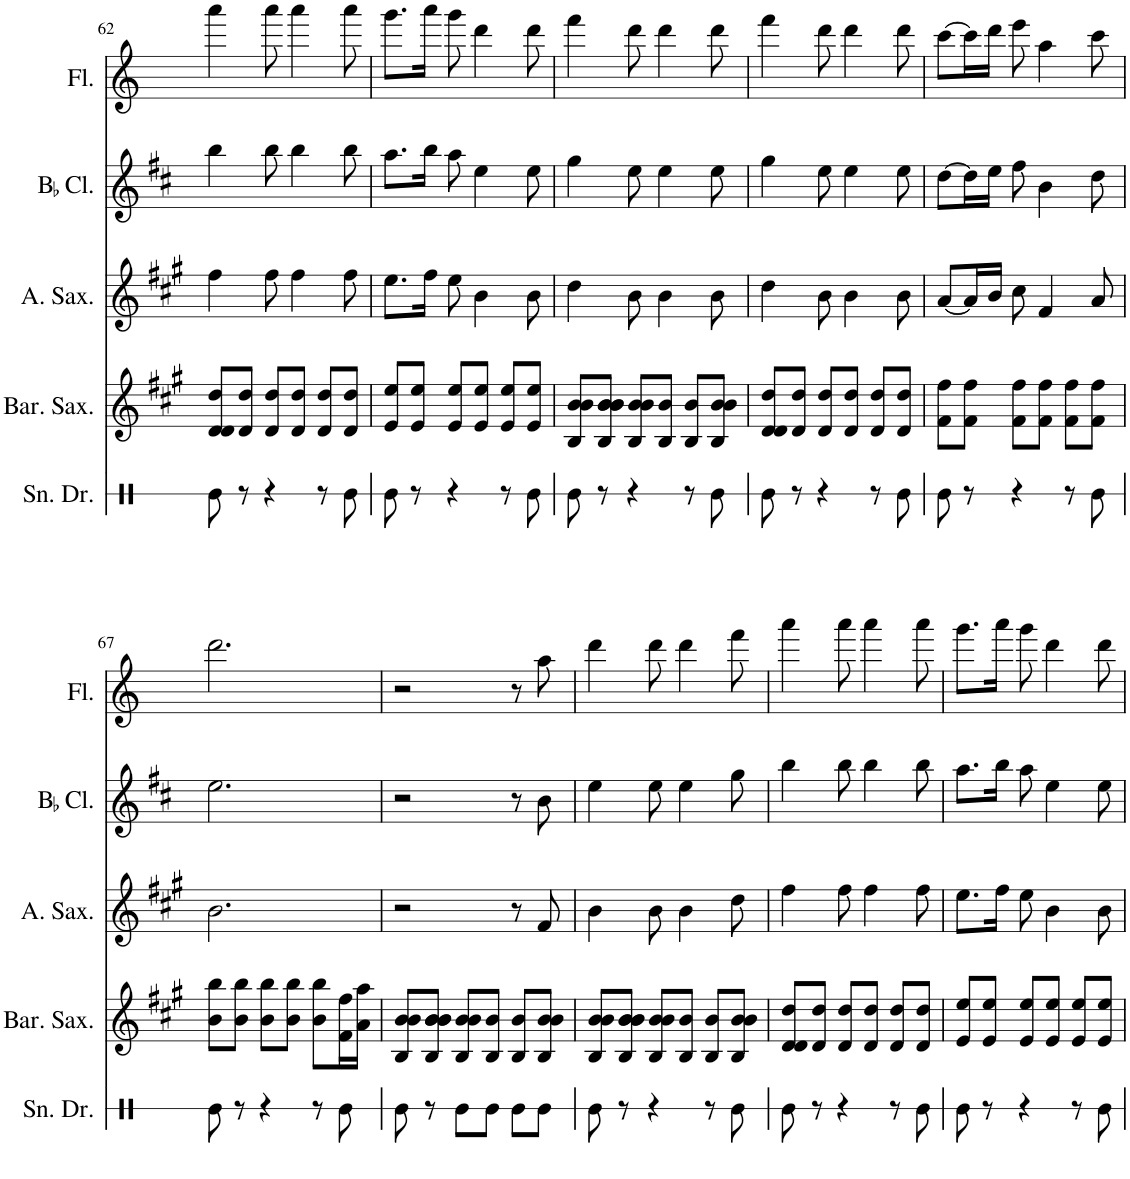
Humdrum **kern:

**kern	**kern	**kern	**kern	**kern
*part5	*part4	*part3	*part2	*part1
*staff5	*staff4	*staff3	*staff2	*staff1
*I"Snare Drum	*I"Baritone Saxophone	*I"Alto Saxophone	*I"BaccidentalFlat Clarinet	*I"Flute
*I'Sn. Dr.	*I'Bar. Sax.	*I'A. Sax.	*I'BaccidentalFlat Cl.	*I'Fl.
!!LO:PB:g=z
*clefX	*clefG2	*clefG2	*clefG2	*clefG2
*	*Trd12c21	*Trd5c9	*Trd1c2	*
*k[]	*k[f#c#g#]	*k[f#c#g#]	*k[f#c#]	*k[]
*M3/4	*M3/4	*M3/4	*M3/4	*M3/4
=62	=62	=62	=62	=62
8Re\	8d/ 8d/ 8dd/L	4ff#\	4bb\	4aaa\
8r	8d/ 8dd/J	.	.	.
4r	8d/ 8dd/L	8ff#\	8bb\	8aaa\
.	8d/ 8dd/J	4ff#\	4bb\	4aaa\
8r	8d/ 8dd/L	.	.	.
8Re\	8d/ 8dd/J	8ff#\	8bb\	8aaa\
=63	=63	=63	=63	=63
8Re\	8e/ 8ee/L	8.ee\L	8.aa\L	8.ggg\L
8r	8e/ 8ee/J	.	.	.
.	.	16ff#\Jk	16bb\Jk	16aaa\Jk
4r	8e/ 8ee/L	8ee\	8aa\	8ggg\
.	8e/ 8ee/J	4b\	4ee\	4ddd\
8r	8e/ 8ee/L	.	.	.
8Re\	8e/ 8ee/J	8b\	8ee\	8ddd\
=64	=64	=64	=64	=64
8Re\	8B/ 8b/ 8b/L	4dd\	4gg\	4fff\
8r	8B/ 8b/ 8b/ 8b/ 8b/ 8b/ 8b/J	.	.	.
4r	8B/ 8b/ 8b/L	8b\	8ee\	8ddd\
.	8B/ 8b/J	4b\	4ee\	4ddd\
8r	8B/ 8b/L	.	.	.
8Re\	8B/ 8b/ 8b/J	8b\	8ee\	8ddd\
=65	=65	=65	=65	=65
8Re\	8d/ 8d/ 8dd/L	4dd\	4gg\	4fff\
8r	8d/ 8dd/J	.	.	.
4r	8d/ 8dd/L	8b\	8ee\	8ddd\
.	8d/ 8dd/J	4b\	4ee\	4ddd\
8r	8d/ 8dd/L	.	.	.
8Re\	8d/ 8dd/J	8b\	8ee\	8ddd\
=66	=66	=66	=66	=66
8Re\	8f#\ 8ff#\L	[8a/L	[8dd\L	[8ccc\L
8r	8f#\ 8ff#\J	16a/L]	16dd\L]	16ccc\L]
.	.	16b/JJ	16ee\JJ	16ddd\JJ
4r	8f#\ 8ff#\L	8cc#\	8ff#\	8eee\
.	8f#\ 8ff#\J	4f#/	4b\	4aa\
8r	8f#\ 8ff#\L	.	.	.
8Re\	8f#\ 8ff#\J	8a/	8dd\	8ccc\
!!LO:LB:g=z
=67	=67	=67	=67	=67
8Re\	8b\ 8bb\L	2.b\	2.ee\	2.ddd\
8r	8b\ 8bb\J	.	.	.
4r	8b\ 8bb\L	.	.	.
.	8b\ 8bb\J	.	.	.
8r	8b\ 8bb\L	.	.	.
8Re\	16f#\ 16ff#\L	.	.	.
.	16a\ 16aa\JJ	.	.	.
=68	=68	=68	=68	=68
8Re\	8B/ 8b/ 8b/L	2r	2r	2r
8r	8B/ 8b/ 8b/ 8b/ 8b/ 8b/ 8b/J	.	.	.
8Re\L	8B/ 8b/ 8b/L	.	.	.
8Re\J	8B/ 8b/J	.	.	.
8Re\L	8B/ 8b/L	8r	8r	8r
8Re\J	8B/ 8b/ 8b/J	8f#/	8b\	8aa\
=69	=69	=69	=69	=69
8Re\	8B/ 8b/ 8b/L	4b\	4ee\	4ddd\
8r	8B/ 8b/ 8b/ 8b/ 8b/ 8b/ 8b/J	.	.	.
4r	8B/ 8b/ 8b/L	8b\	8ee\	8ddd\
.	8B/ 8b/J	4b\	4ee\	4ddd\
8r	8B/ 8b/L	.	.	.
8Re\	8B/ 8b/ 8b/J	8dd\	8gg\	8fff\
=70	=70	=70	=70	=70
8Re\	8d/ 8d/ 8dd/L	4ff#\	4bb\	4aaa\
8r	8d/ 8dd/J	.	.	.
4r	8d/ 8dd/L	8ff#\	8bb\	8aaa\
.	8d/ 8dd/J	4ff#\	4bb\	4aaa\
8r	8d/ 8dd/L	.	.	.
8Re\	8d/ 8dd/J	8ff#\	8bb\	8aaa\
=71	=71	=71	=71	=71
8Re\	8e/ 8ee/L	8.ee\L	8.aa\L	8.ggg\L
8r	8e/ 8ee/J	.	.	.
.	.	16ff#\Jk	16bb\Jk	16aaa\Jk
4r	8e/ 8ee/L	8ee\	8aa\	8ggg\
.	8e/ 8ee/J	4b\	4ee\	4ddd\
8r	8e/ 8ee/L	.	.	.
8Re\	8e/ 8ee/J	8b\	8ee\	8ddd\
=	=	=	=	=
*-	*-	*-	*-	*-
